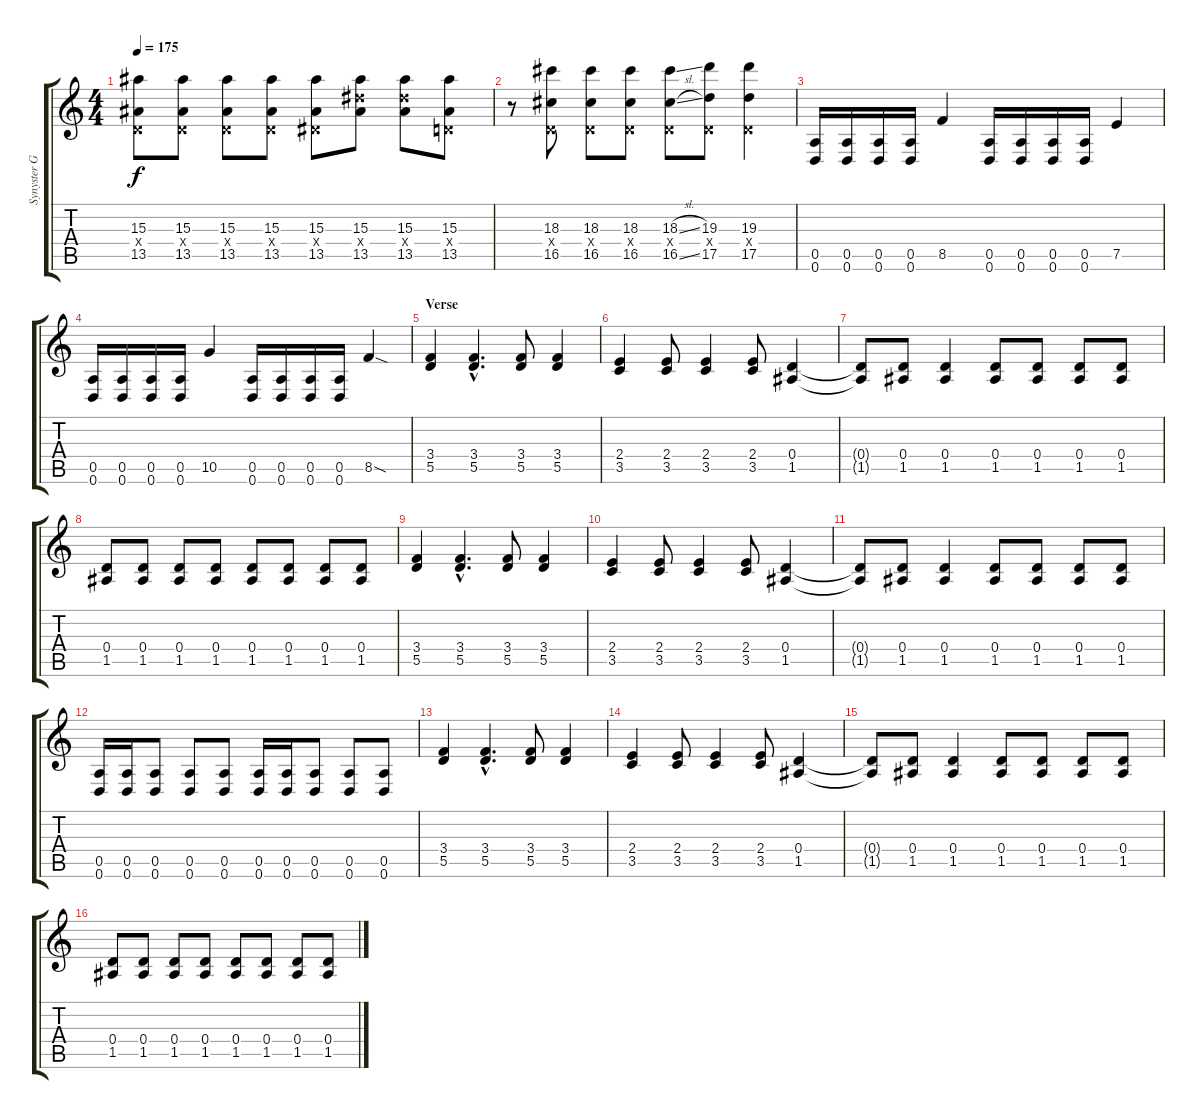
\track ("Synyster Gates" "Synyster G") {instrument distortionguitar}
\staff {score tabs}
\tuning (E4 B3 G3 D3 A2 D2) {hide}
\ts (4 4)
\tempo 175
\clef g2
\ks c
(15.3 0.4{x} 13.5).8{dy f} (15.3 0.4{x} 13.5).8 (15.3 0.4{x} 13.5).8 (15.3 0.4{x} 13.5).8 (15.3 1.4{x} 13.5).8 (15.3 13.4{x} 13.5).8 (15.3 13.4{x} 13.5).8 (15.3 0.4{x} 13.5).8 |
r.8 (18.3 0.4{x} 16.5).8 (18.3 0.4{x} 16.5).8 (18.3 0.4{x} 16.5).8 (18.3{sl} 0.4{x} 16.5{sl}).8 (19.3 0.4{x} 17.5).8 (19.3 0.4{x} 17.5).4 |
(0.5 0.6).16 (0.5 0.6).16 (0.5 0.6).16 (0.5 0.6).16 8.5.4 (0.5 0.6).16 (0.5 0.6).16 (0.5 0.6).16 (0.5 0.6).16 7.5.4 |
(0.5 0.6).16 (0.5 0.6).16 (0.5 0.6).16 (0.5 0.6).16 10.5.4 (0.5 0.6).16 (0.5 0.6).16 (0.5 0.6).16 (0.5 0.6).16 8.5{sod}.4 |
\section ("" "Verse")
(3.4 5.5).4 (3.4{hac} 5.5{hac}).4{d} (3.4 5.5).8 (3.4 5.5).4 |
(2.4 3.5).4 (2.4 3.5).8 (2.4 3.5).4 (2.4 3.5).8 (0.4 1.5).4 |
(0.4{t} 1.5{t}).8 (0.4 1.5).8 (0.4 1.5).4 (0.4 1.5).8 (0.4 1.5).8 (0.4 1.5).8 (0.4 1.5).8 |
(0.4 1.5).8 (0.4 1.5).8 (0.4 1.5).8 (0.4 1.5).8 (0.4 1.5).8 (0.4 1.5).8 (0.4 1.5).8 (0.4 1.5).8 |
(3.4 5.5).4 (3.4{hac} 5.5{hac}).4{d} (3.4 5.5).8 (3.4 5.5).4 |
(2.4 3.5).4 (2.4 3.5).8 (2.4 3.5).4 (2.4 3.5).8 (0.4 1.5).4 |
(0.4{t} 1.5{t}).8 (0.4 1.5).8 (0.4 1.5).4 (0.4 1.5).8 (0.4 1.5).8 (0.4 1.5).8 (0.4 1.5).8 |
(0.5 0.6).16 (0.5 0.6).16 (0.5 0.6).8 (0.5 0.6).8 (0.5 0.6).8 (0.5 0.6).16 (0.5 0.6).16 (0.5 0.6).8 (0.5 0.6).8 (0.5 0.6).8 |
(3.4 5.5).4 (3.4{hac} 5.5{hac}).4{d} (3.4 5.5).8 (3.4 5.5).4 |
(2.4 3.5).4 (2.4 3.5).8 (2.4 3.5).4 (2.4 3.5).8 (0.4 1.5).4 |
(0.4{t} 1.5{t}).8 (0.4 1.5).8 (0.4 1.5).4 (0.4 1.5).8 (0.4 1.5).8 (0.4 1.5).8 (0.4 1.5).8 |
(0.4 1.5).8 (0.4 1.5).8 (0.4 1.5).8 (0.4 1.5).8 (0.4 1.5).8 (0.4 1.5).8 (0.4 1.5).8 (0.4 1.5).8
